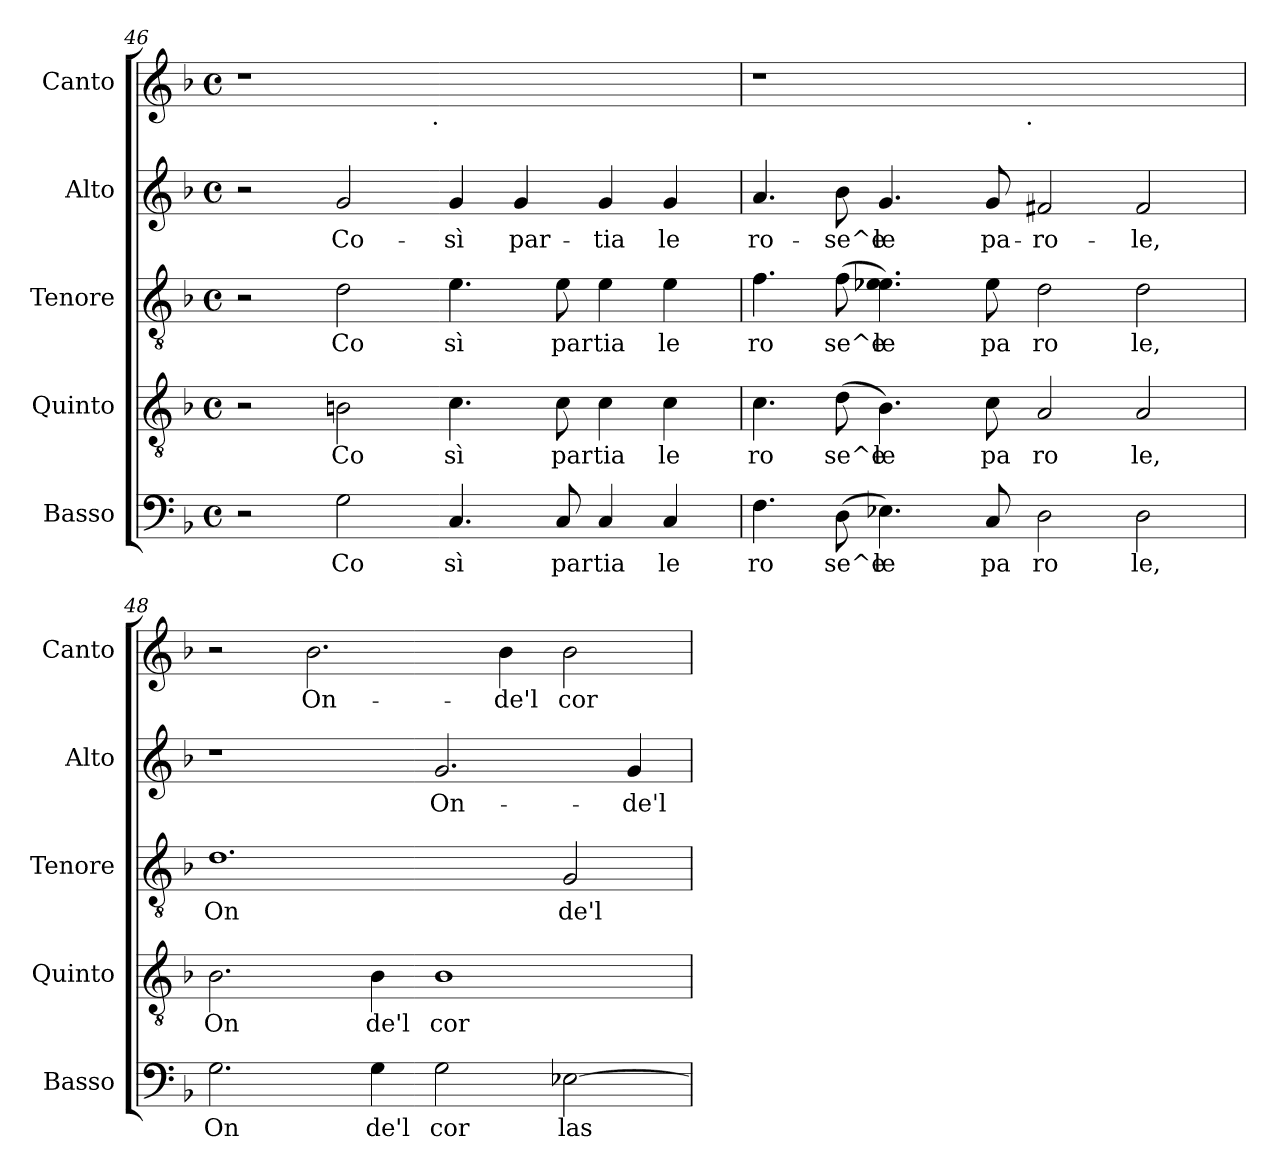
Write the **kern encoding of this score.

**kern	**text	**kern	**text	**kern	**text	**kern	**text	**kern	**text
*part5	*part5	*part4	*part4	*part3	*part3	*part2	*part2	*part1	*part1
*staff5	*staff5	*staff4	*staff4	*staff3	*staff3	*staff2	*staff2	*staff1	*staff1
*I"Basso	*	*I"Quinto	*	*I"Tenore	*	*I"Alto	*	*I"Canto	*
*I'Basso	*	*I'Quinto	*	*I'Tenore	*	*I'Alto	*	*I'Canto	*
!!LO:PB:g=z
*clefF4	*	*clefGv2	*	*clefGv2	*	*clefG2	*	*clefG2	*
*k[b-]	*	*k[b-]	*	*k[b-]	*	*k[b-]	*	*k[b-]	*
*F:	*	*F:	*	*F:	*	*F:	*	*F:	*
*M4/4	*	*M4/4	*	*M4/4	*	*M4/4	*	*M4/4	*
*met(c)	*	*met(c)	*	*met(c)	*	*met(c)	*	*met(c)	*
=46	=46	=46	=46	=46	=46	=46	=46	=46	=46
*	*	*	*	*	*	*	*	*^	*
2r	.	2r	.	2r	.	2r	.	1r	2ryy	.
!	!LO:LY:b:cj	!	!LO:LY:b:cj	!	!LO:LY:b:cj	!	!LO:LY:b:cj	!	!	!
2G\	Co	2Bn\	Co	2d\	Co	2g/	Co-	.	4...ryy	.
!	!	!	!	!	!	!	!	!	!LO:TX:b:t=.	!
.	.	.	.	.	.	.	.	.	1ryy	.
!	!LO:LY:b:cj	!	!LO:LY:b:cj	!	!LO:LY:b:cj	!	!LO:LY:b:cj	!	!	!
4.C/	sì	4.c\	sì	4.e\	sì	4g/	-sì	1ryy	.	.
!	!	!	!	!	!	!	!LO:LY:b:cj	!	!	!
.	.	.	.	.	.	4g/	par-	.	.	.
!	!LO:LY:b:cj	!	!LO:LY:b:cj	!	!LO:LY:b:cj	!	!	!	!	!
8C/	par	8c\	par	8e\	par	.	.	.	.	.
!	!LO:LY:b:cj	!	!LO:LY:b:cj	!	!LO:LY:b:cj	!	!LO:LY:b:cj	!	!	!
4C/	tia	4c\	tia	4e\	tia	4g/	-tia	.	.	.
!	!LO:LY:b:cj	!	!LO:LY:b:cj	!	!LO:LY:b:cj	!	!LO:LY:b:cj	!	!	!
4C/	le	4c\	le	4e\	le	4g/	le	.	.	.
.	.	.	.	.	.	.	.	.	32ryy	.
=47	=47	=47	=47	=47	=47	=47	=47	=47	=47	=47
!	!LO:LY:b:cj	!	!LO:LY:b:cj	!	!LO:LY:b:cj	!	!LO:LY:b:cj	!	!	!
4.F\	ro	4.c\	ro	4.f\	ro	4.a/	ro-	1r	2ryy	.
!	!LO:LY:b:cj	!	!LO:LY:b:cj	!	!LO:LY:b:cj	!	!LO:LY:b:cj	!	!	!
(<8D\	se^e	(<8d\	se^e	(<8f\	se^e	8b-\	-se^e	.	.	.
!	!LO:LY:b:cj	!	!LO:LY:b:cj	!	!LO:LY:b:cj	!	!LO:LY:b:cj	!	!	!
4.E-X\)	le	4.B-\)	le	4.e-X\ 4.e-X\)	le	4.g/	le	.	4ryy	.
.	.	.	.	.	.	.	.	.	8...ryy	.
!	!LO:LY:b:cj	!	!LO:LY:b:cj	!	!LO:LY:b:cj	!	!LO:LY:b:cj	!	!	!
8C/	pa	8c\	pa	8e-\	pa	8g/	pa-	.	.	.
!	!	!	!	!	!	!	!	!	!LO:TX:b:t=.	!
.	.	.	.	.	.	.	.	.	1ryy	.
!	!LO:LY:b:cj	!	!LO:LY:b:cj	!	!LO:LY:b:cj	!	!LO:LY:b:cj	!	!	!
2D\	ro	2A/	ro	2d\	ro	2f#X/	-ro-	1ryy	.	.
!	!LO:LY:b:cj	!	!LO:LY:b:cj	!	!LO:LY:b:cj	!	!LO:LY:b:cj	!	!	!
2D\	le,	2A/	le,	2d\	le,	2f#/	-le,	.	.	.
.	.	.	.	.	.	.	.	.	64ryy	.
=48	=48	=48	=48	=48	=48	=48	=48	=48	=48	=48
!	!LO:LY:b:cj	!	!LO:LY:b:cj	!	!LO:LY:b:cj	!	!	!	!	!
*	*	*	*	*	*	*	*	*v	*v	*
2.G\	On	2.B-\	On	1.d	On	1r	.	2r	.
!	!	!	!	!	!	!	!	!	!LO:LY:b:cj
.	.	.	.	.	.	.	.	2.b-\	On-
!	!LO:LY:b:cj	!	!LO:LY:b:cj	!	!	!	!	!	!
4G\	de'l	4B-\	de'l	.	.	.	.	.	.
!	!LO:LY:b:cj	!	!LO:LY:b:cj	!	!	!	!LO:LY:b:cj	!	!
2G\	cor	1B-	cor	.	.	2.g/	On-	.	.
!	!	!	!	!	!	!	!	!	!LO:LY:b:cj
.	.	.	.	.	.	.	.	4b-\	-de'l
!	!LO:LY:b:cj	!	!	!	!LO:LY:b:cj	!	!	!	!LO:LY:b:cj
[>2E-X\	las	.	.	2G/	de'l	.	.	2b-\	cor
!	!	!	!	!	!	!	!LO:LY:b:cj	!	!
.	.	.	.	.	.	4g/	-de'l	.	.
=	=	=	=	=	=	=	=	=	=
*-	*-	*-	*-	*-	*-	*-	*-	*-	*-
